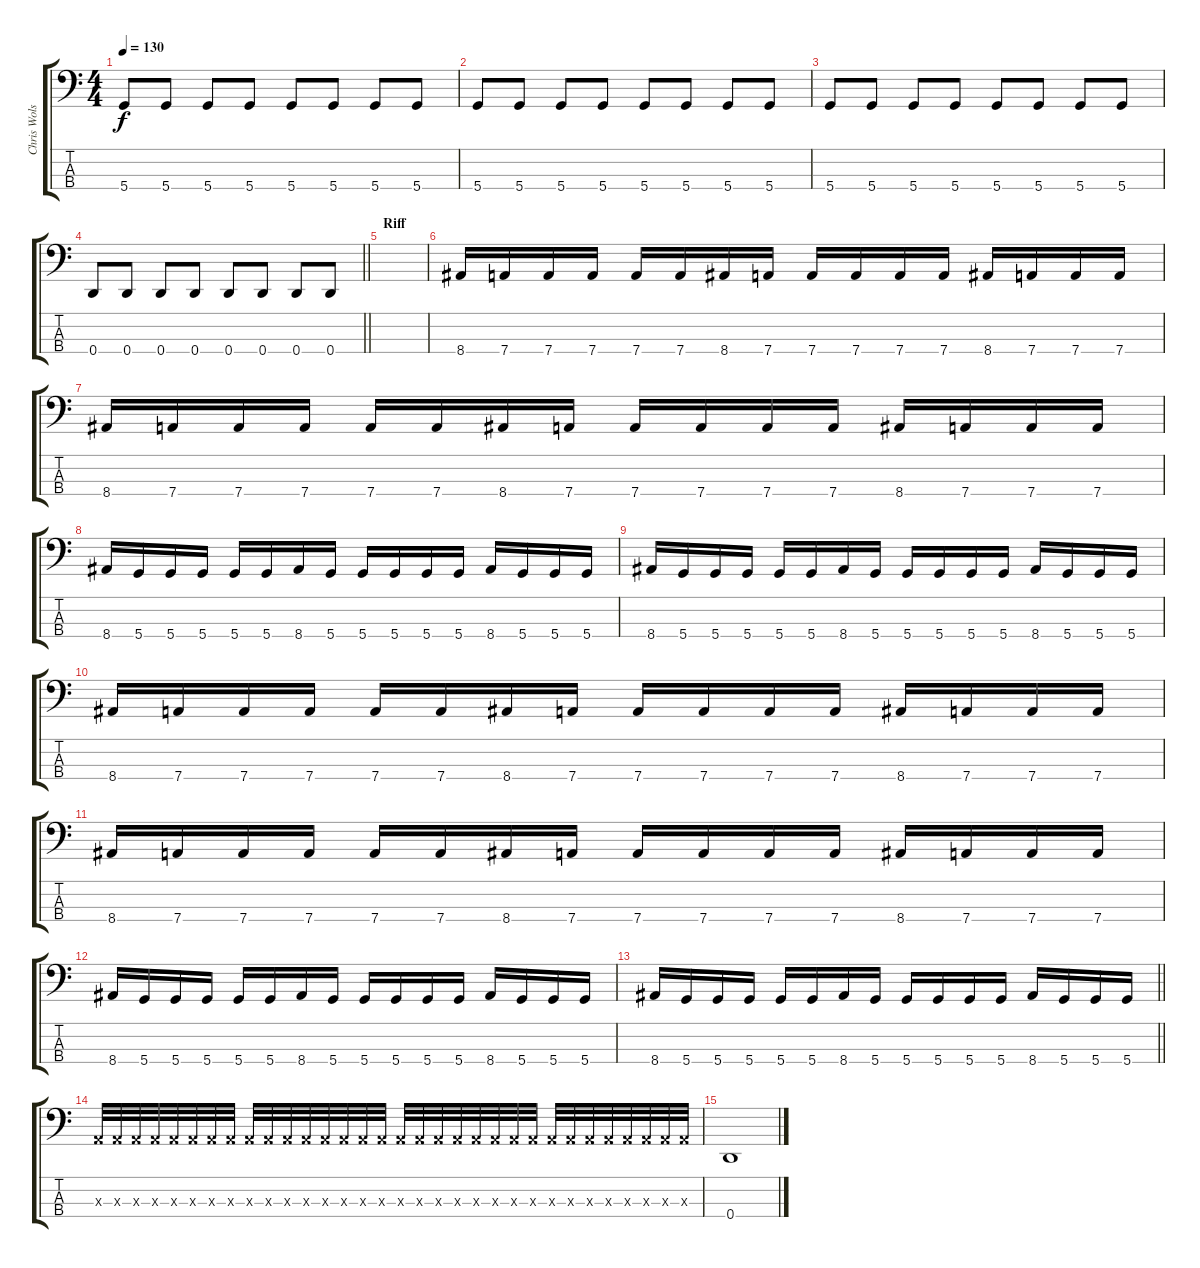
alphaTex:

\track ("Chris Wolstenholme" "Chris Wols") {instrument electricbassfinger}
\staff {score tabs}
\tuning (G2 D2 A1 D1) {hide}
\ts (4 4)
\tempo 130
\clef f4
\ks c
5.4.8{dy f} 5.4.8 5.4.8 5.4.8 5.4.8 5.4.8 5.4.8 5.4.8 |
5.4.8 5.4.8 5.4.8 5.4.8 5.4.8 5.4.8 5.4.8 5.4.8 |
5.4.8 5.4.8 5.4.8 5.4.8 5.4.8 5.4.8 5.4.8 5.4.8 |
\barLineRight lightlight
0.4.8 0.4.8 0.4.8 0.4.8 0.4.8 0.4.8 0.4.8 0.4.8 |
\section ("" "Riff")
|
8.4.16 7.4.16 7.4.16 7.4.16 7.4.16 7.4.16 8.4.16 7.4.16 7.4.16 7.4.16 7.4.16 7.4.16 8.4.16 7.4.16 7.4.16 7.4.16 |
8.4.16 7.4.16 7.4.16 7.4.16 7.4.16 7.4.16 8.4.16 7.4.16 7.4.16 7.4.16 7.4.16 7.4.16 8.4.16 7.4.16 7.4.16 7.4.16 |
8.4.16 5.4.16 5.4.16 5.4.16 5.4.16 5.4.16 8.4.16 5.4.16 5.4.16 5.4.16 5.4.16 5.4.16 8.4.16 5.4.16 5.4.16 5.4.16 |
8.4.16 5.4.16 5.4.16 5.4.16 5.4.16 5.4.16 8.4.16 5.4.16 5.4.16 5.4.16 5.4.16 5.4.16 8.4.16 5.4.16 5.4.16 5.4.16 |
8.4.16 7.4.16 7.4.16 7.4.16 7.4.16 7.4.16 8.4.16 7.4.16 7.4.16 7.4.16 7.4.16 7.4.16 8.4.16 7.4.16 7.4.16 7.4.16 |
8.4.16 7.4.16 7.4.16 7.4.16 7.4.16 7.4.16 8.4.16 7.4.16 7.4.16 7.4.16 7.4.16 7.4.16 8.4.16 7.4.16 7.4.16 7.4.16 |
8.4.16 5.4.16 5.4.16 5.4.16 5.4.16 5.4.16 8.4.16 5.4.16 5.4.16 5.4.16 5.4.16 5.4.16 8.4.16 5.4.16 5.4.16 5.4.16 |
\barLineRight lightlight
8.4.16 5.4.16 5.4.16 5.4.16 5.4.16 5.4.16 8.4.16 5.4.16 5.4.16 5.4.16 5.4.16 5.4.16 8.4.16 5.4.16 5.4.16 5.4.16 |
\section ("" "")
0.3{x}.32 0.3{x}.32 0.3{x}.32 0.3{x}.32 0.3{x}.32 0.3{x}.32 0.3{x}.32 0.3{x}.32 0.3{x}.32 0.3{x}.32 0.3{x}.32 0.3{x}.32 0.3{x}.32 0.3{x}.32 0.3{x}.32 0.3{x}.32 0.3{x}.32 0.3{x}.32 0.3{x}.32 0.3{x}.32 0.3{x}.32 0.3{x}.32 0.3{x}.32 0.3{x}.32 0.3{x}.32 0.3{x}.32 0.3{x}.32 0.3{x}.32 0.3{x}.32 0.3{x}.32 0.3{x}.32 0.3{x}.32 |
0.4.1
